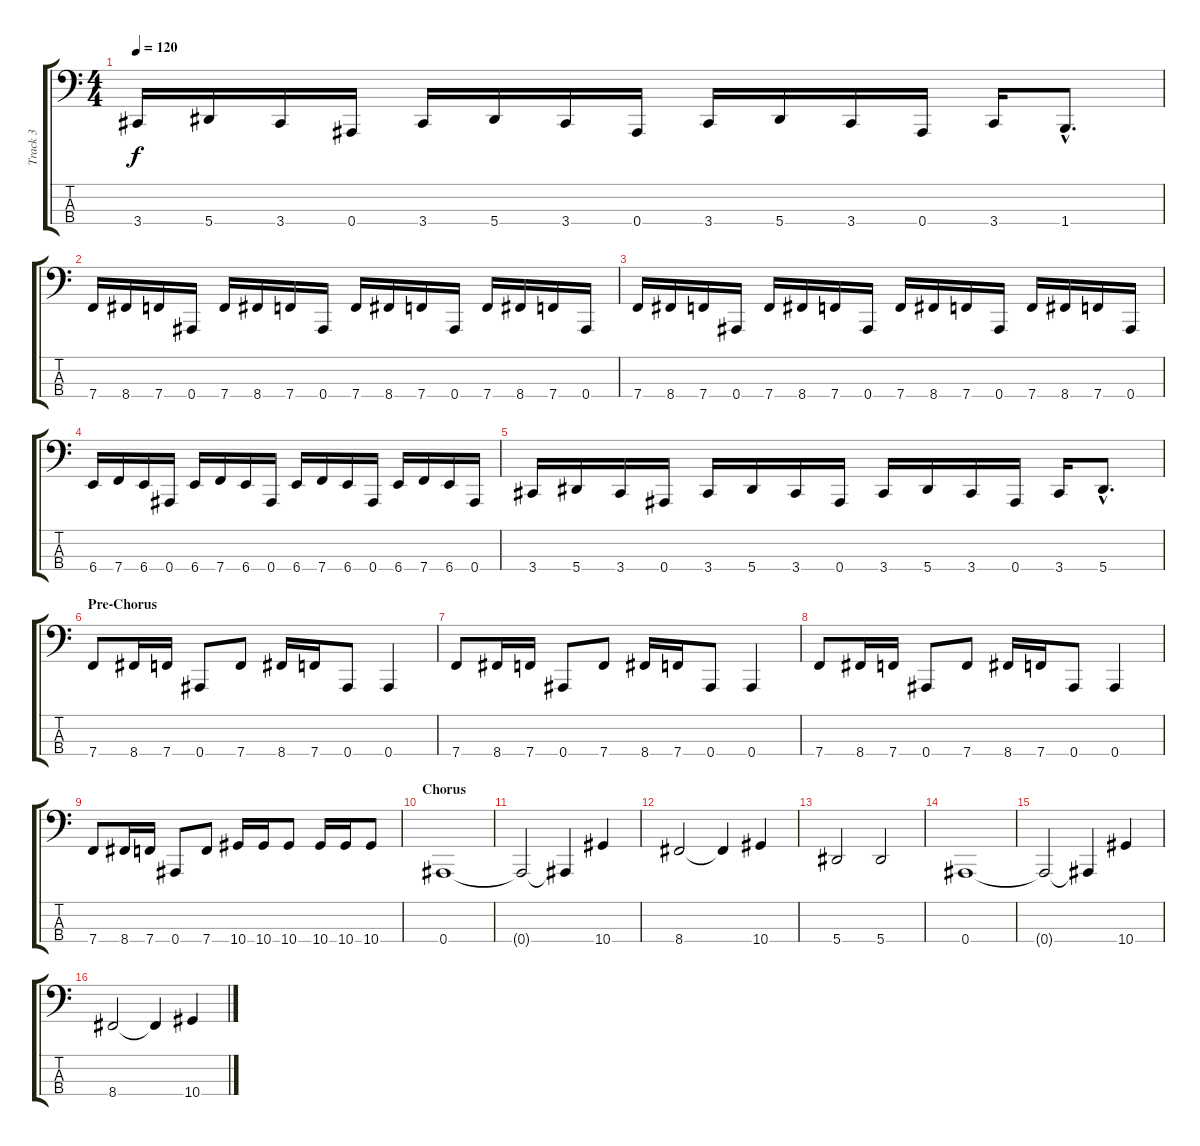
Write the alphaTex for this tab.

\track ("Track 3" "Track 3") {instrument slapbass2}
\staff {score tabs}
\tuning (Eb2 Bb1 F1 Bb0) {hide}
\ts (4 4)
\tempo 120
\clef f4
\ks c
3.4.16{dy f} 5.4.16 3.4.16 0.4.16 3.4.16 5.4.16 3.4.16 0.4.16 3.4.16 5.4.16 3.4.16 0.4.16 3.4.16 1.4{hac}.8{d} |
7.4.16 8.4.16 7.4.16 0.4.16 7.4.16 8.4.16 7.4.16 0.4.16 7.4.16 8.4.16 7.4.16 0.4.16 7.4.16 8.4.16 7.4.16 0.4.16 |
7.4.16 8.4.16 7.4.16 0.4.16 7.4.16 8.4.16 7.4.16 0.4.16 7.4.16 8.4.16 7.4.16 0.4.16 7.4.16 8.4.16 7.4.16 0.4.16 |
6.4.16 7.4.16 6.4.16 0.4.16 6.4.16 7.4.16 6.4.16 0.4.16 6.4.16 7.4.16 6.4.16 0.4.16 6.4.16 7.4.16 6.4.16 0.4.16 |
3.4.16 5.4.16 3.4.16 0.4.16 3.4.16 5.4.16 3.4.16 0.4.16 3.4.16 5.4.16 3.4.16 0.4.16 3.4.16 5.4{hac}.8{d} |
\section ("" "Pre-Chorus")
7.4.8 8.4.16 7.4.16 0.4.8 7.4.8 8.4.16 7.4.16 0.4.8 0.4.4 |
7.4.8 8.4.16 7.4.16 0.4.8 7.4.8 8.4.16 7.4.16 0.4.8 0.4.4 |
7.4.8 8.4.16 7.4.16 0.4.8 7.4.8 8.4.16 7.4.16 0.4.8 0.4.4 |
7.4.8 8.4.16 7.4.16 0.4.8 7.4.8 10.4.16 10.4.16 10.4.8 10.4.16 10.4.16 10.4.8 |
\section ("" "Chorus")
0.4.1 |
0.4{t}.2 0.4{t}.4 10.4.4 |
8.4.2 8.4{t}.4 10.4.4 |
5.4.2 5.4.2 |
0.4.1 |
0.4{t}.2 0.4{t}.4 10.4.4 |
8.4.2 8.4{t}.4 10.4.4
